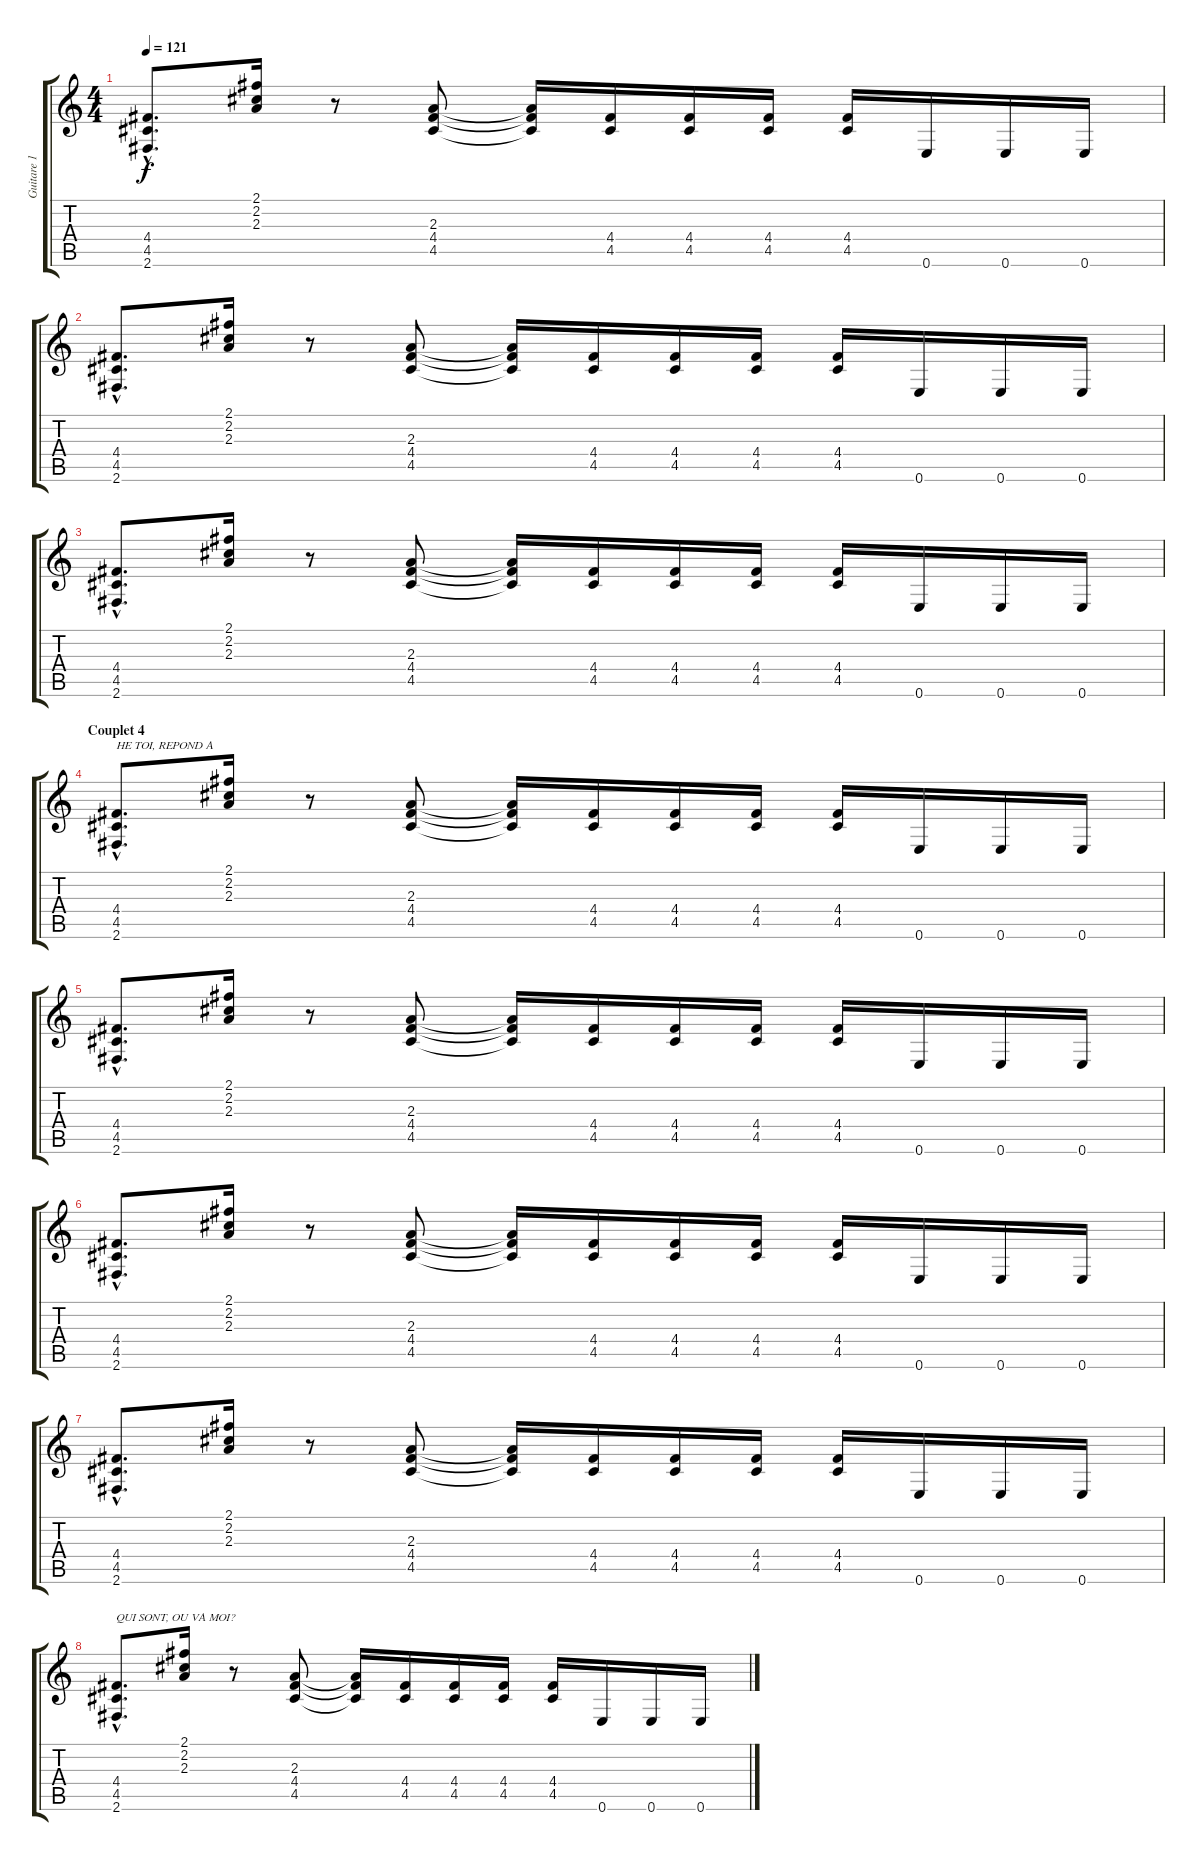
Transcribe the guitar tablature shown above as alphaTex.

\track ("Guitare 1" "Guitare 1") {instrument acousticguitarsteel}
\staff {score tabs}
\tuning (E4 B3 G3 D3 A2 E2) {hide}
\ts (4 4)
\tempo 121
\clef g2
\ks c
(4.4{hac} 4.5{hac} 2.6{hac}).8{d dy f} (2.1 2.2 2.3).16 r.8 (2.3 4.4 4.5).8 (2.3{t} 4.4{t} 4.5{t}).16 (4.4 4.5).16 (4.4 4.5).16 (4.4 4.5).16 (4.4 4.5).16 0.6.16 0.6.16 0.6.16 |
(4.4{hac} 4.5{hac} 2.6{hac}).8{d} (2.1 2.2 2.3).16 r.8 (2.3 4.4 4.5).8 (2.3{t} 4.4{t} 4.5{t}).16 (4.4 4.5).16 (4.4 4.5).16 (4.4 4.5).16 (4.4 4.5).16 0.6.16 0.6.16 0.6.16 |
(4.4{hac} 4.5{hac} 2.6{hac}).8{d} (2.1 2.2 2.3).16 r.8 (2.3 4.4 4.5).8 (2.3{t} 4.4{t} 4.5{t}).16 (4.4 4.5).16 (4.4 4.5).16 (4.4 4.5).16 (4.4 4.5).16 0.6.16 0.6.16 0.6.16 |
\section ("" "Couplet 4")
(4.4{hac} 4.5{hac} 2.6{hac}).8{d txt "HE TOI, REPOND A"} (2.1 2.2 2.3).16 r.8 (2.3 4.4 4.5).8 (2.3{t} 4.4{t} 4.5{t}).16 (4.4 4.5).16 (4.4 4.5).16 (4.4 4.5).16 (4.4 4.5).16 0.6.16 0.6.16 0.6.16 |
(4.4{hac} 4.5{hac} 2.6{hac}).8{d} (2.1 2.2 2.3).16 r.8 (2.3 4.4 4.5).8 (2.3{t} 4.4{t} 4.5{t}).16 (4.4 4.5).16 (4.4 4.5).16 (4.4 4.5).16 (4.4 4.5).16 0.6.16 0.6.16 0.6.16 |
(4.4{hac} 4.5{hac} 2.6{hac}).8{d} (2.1 2.2 2.3).16 r.8 (2.3 4.4 4.5).8 (2.3{t} 4.4{t} 4.5{t}).16 (4.4 4.5).16 (4.4 4.5).16 (4.4 4.5).16 (4.4 4.5).16 0.6.16 0.6.16 0.6.16 |
(4.4{hac} 4.5{hac} 2.6{hac}).8{d} (2.1 2.2 2.3).16 r.8 (2.3 4.4 4.5).8 (2.3{t} 4.4{t} 4.5{t}).16 (4.4 4.5).16 (4.4 4.5).16 (4.4 4.5).16 (4.4 4.5).16 0.6.16 0.6.16 0.6.16 |
(4.4{hac} 4.5{hac} 2.6{hac}).8{d txt "QUI SONT, OU VA MOI?"} (2.1 2.2 2.3).16 r.8 (2.3 4.4 4.5).8 (2.3{t} 4.4{t} 4.5{t}).16 (4.4 4.5).16 (4.4 4.5).16 (4.4 4.5).16 (4.4 4.5).16 0.6.16 0.6.16 0.6.16
